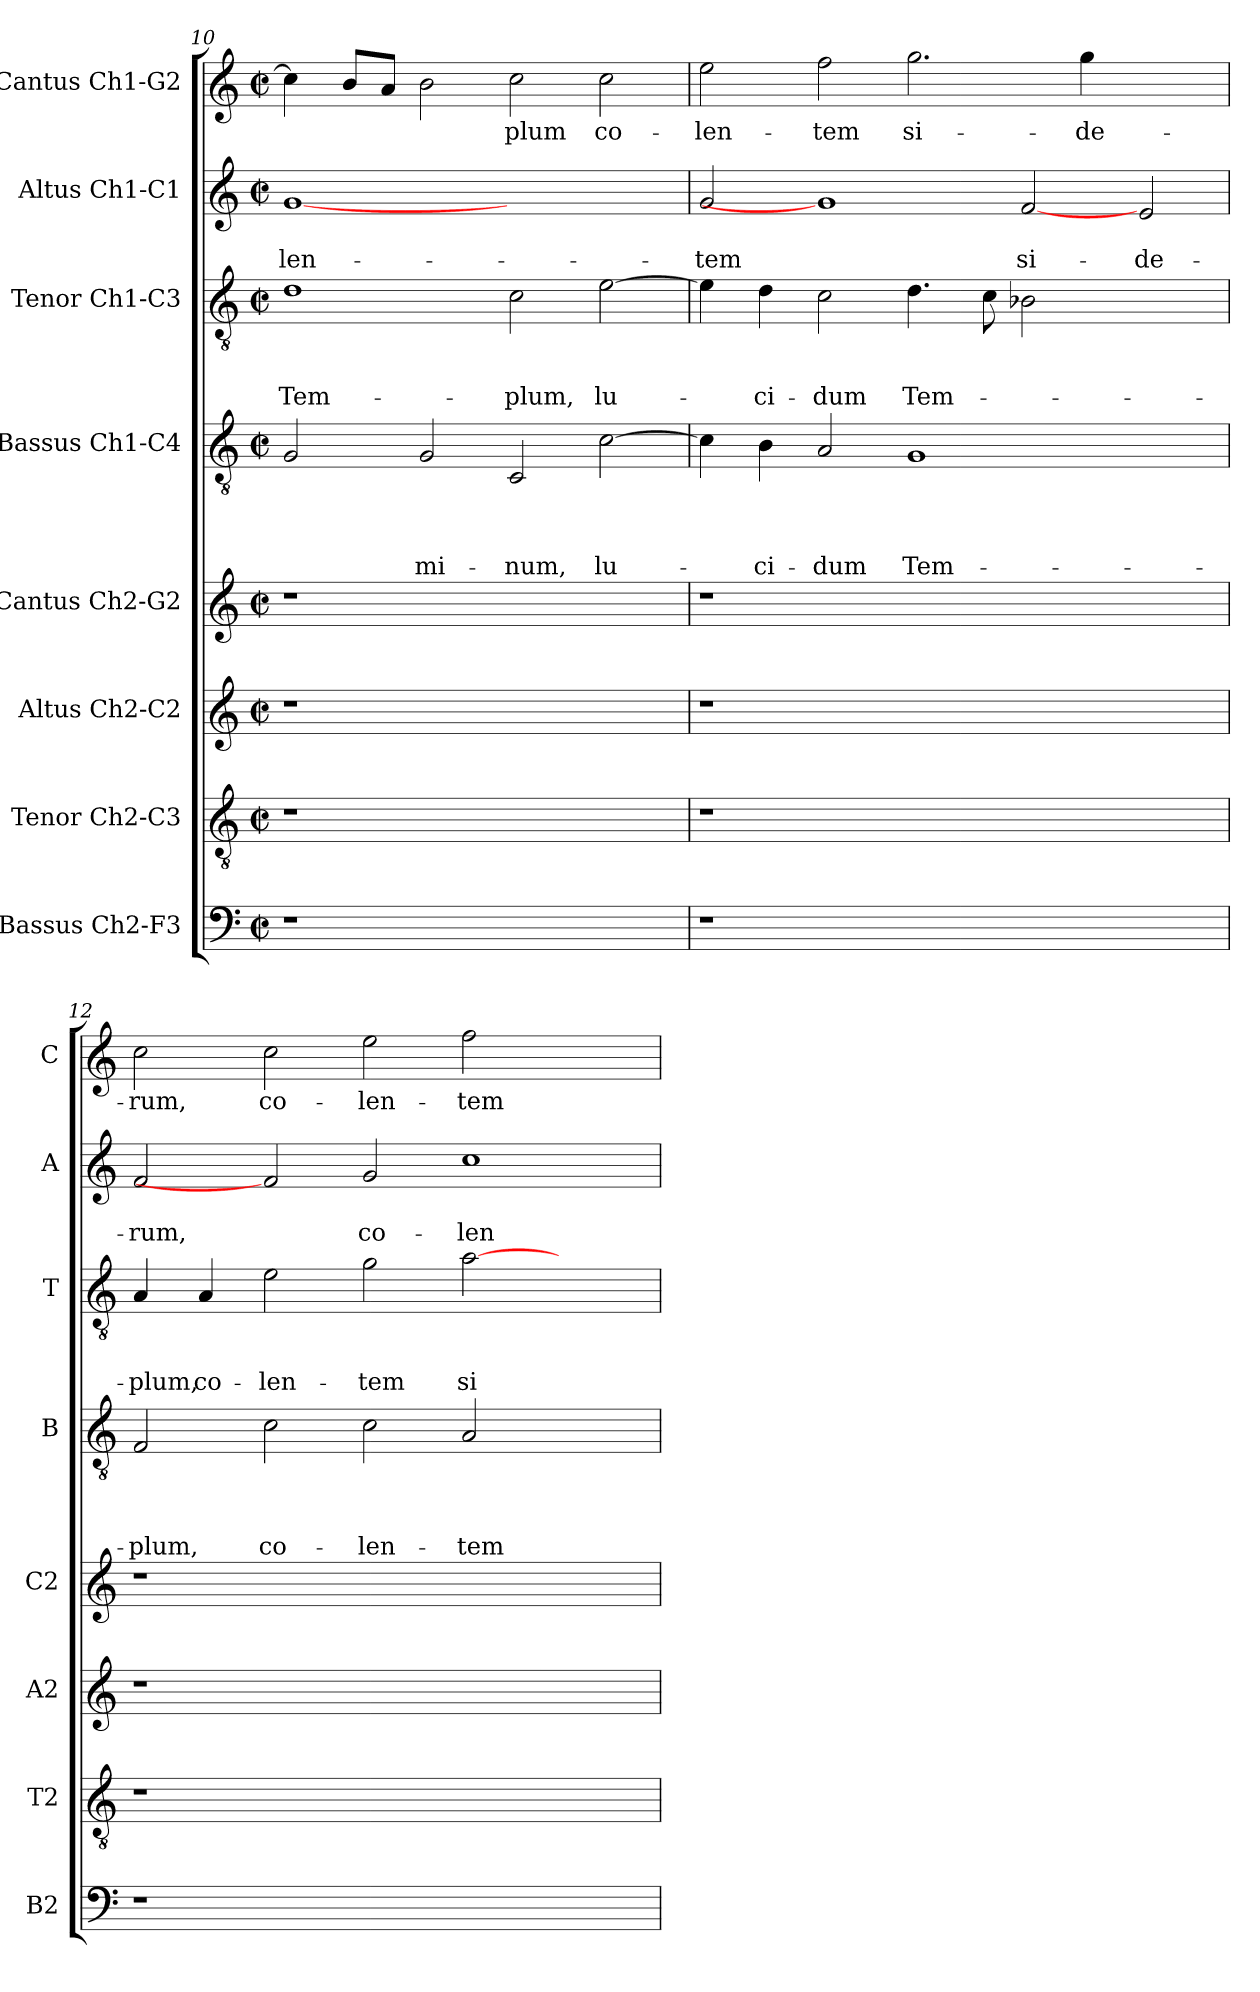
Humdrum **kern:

**kern	**kern	**kern	**kern	**kern	**text	**text	**text	**text	**kern	**text	**text	**text	**kern	**text	**text	**kern	**text
*part8	*part7	*part6	*part5	*part4	*part4	*part4	*part4	*part4	*part3	*part3	*part3	*part3	*part2	*part2	*part2	*part1	*part1
*staff8	*staff7	*staff6	*staff5	*staff4	*staff4	*staff4	*staff4	*staff4	*staff3	*staff3	*staff3	*staff3	*staff2	*staff2	*staff2	*staff1	*staff1
*I"Bassus Ch2-F3	*I"Tenor Ch2-C3	*I"Altus Ch2-C2	*I"Cantus Ch2-G2	*I"Bassus Ch1-C4	*	*	*	*	*I"Tenor Ch1-C3	*	*	*	*I"Altus Ch1-C1	*	*	*I"Cantus Ch1-G2	*
*I'B2	*I'T2	*I'A2	*I'C2	*I'B	*	*	*	*	*I'T	*	*	*	*I'A	*	*	*I'C	*
*clefF4	*clefGv2	*clefG2	*clefG2	*clefGv2	*	*	*	*	*clefGv2	*	*	*	*clefG2	*	*	*clefG2	*
*k[]	*k[]	*k[]	*k[]	*k[]	*	*	*	*	*k[]	*	*	*	*k[]	*	*	*k[]	*
*C:	*C:	*C:	*C:	*C:	*	*	*	*	*C:	*	*	*	*C:	*	*	*C:	*
*M2/2	*M2/2	*M2/2	*M2/2	*M2/2	*	*	*	*	*M2/2	*	*	*	*M2/2	*	*	*M2/2	*
*met(c|)	*met(c|)	*met(c|)	*met(c|)	*met(c|)	*	*	*	*	*met(c|)	*	*	*	*met(c|)	*	*	*met(c|)	*
=10	=10	=10	=10	=10	=10	=10	=10	=10	=10	=10	=10	=10	=10	=10	=10	=10	=10
!	!	!	!	!	!	!	!	!	!	!	!	!LO:LY:b	!	!	!LO:LY:b	!	!
1r	1r	1r	1r	2G/	.	.	.	.	1d	.	.	Tem-	[1g	.	-len-	4cc\]	.
.	.	.	.	.	.	.	.	.	.	.	.	.	.	.	.	8b/L	.
.	.	.	.	.	.	.	.	.	.	.	.	.	.	.	.	8a/J	.
!	!	!	!	!	!	!	!	!LO:LY:b	!	!	!	!	!	!	!	!	!
.	.	.	.	2G/	.	.	.	-mi-	.	.	.	.	.	.	.	2b\	.
!	!	!	!	!	!	!	!	!LO:LY:b	!	!	!	!LO:LY:b	!	!	!	!	!LO:LY:b
1ryy	1ryy	1ryy	1ryy	2C/	.	.	.	-num,	2c\	.	.	-plum,	1ryy	.	.	2cc\	-plum
!	!	!	!	!	!	!	!	!LO:LY:b	!	!	!	!LO:LY:b	!	!	!	!	!LO:LY:b
.	.	.	.	[2c\	.	.	.	lu-	[2e\	.	.	lu-	.	.	.	2cc\	co-
!!LO:PB:g=z
=11	=11	=11	=11	=11	=11	=11	=11	=11	=11	=11	=11	=11	=11	=11	=11	=11	=11
!	!	!	!	!	!	!	!	!	!	!	!	!	!	!	!LO:LY:b	!	!LO:LY:b
1r	1r	1r	1r	4c\]	.	.	.	.	4e\]	.	.	.	2g/	.	-tem	2ee\	-len-
!	!	!	!	!	!	!	!	!LO:LY:b	!	!	!	!LO:LY:b	!	!	!	!	!
.	.	.	.	4B\	.	.	.	-ci-	4d\	.	.	-ci-	.	.	.	.	.
!	!	!	!	!	!	!	!	!LO:LY:b	!	!	!	!LO:LY:b	!	!	!	!	!LO:LY:b
.	.	.	.	2A/	.	.	.	-dum	2c\	.	.	-dum	1g]	.	.	2ff\	-tem
!	!	!	!	!	!	!	!	!LO:LY:b	!	!	!	!LO:LY:b	!	!	!	!	!LO:LY:b
1.ryy	1.ryy	1.ryy	1.ryy	1G	.	.	.	Tem-	4.d\	.	.	Tem-	.	.	.	2.gg\	si-
.	.	.	.	.	.	.	.	.	8c\	.	.	.	.	.	.	.	.
!	!	!	!	!	!	!	!	!	!	!	!	!	!	!	!LO:LY:b	!	!
.	.	.	.	.	.	.	.	.	2B-X\	.	.	.	[2f	.	si-	.	.
!	!	!	!	!	!	!	!	!	!	!	!	!	!	!	!	!	!LO:LY:b
.	.	.	.	.	.	.	.	.	.	.	.	.	.	.	.	4gg\	-de-
!	!	!	!	!	!	!	!	!	!	!	!	!	!	!	!LO:LY:b	!	!
.	.	.	.	2ryy	.	.	.	.	2ryy	.	.	.	2e/	.	-de-	2ryy	.
=12	=12	=12	=12	=12	=12	=12	=12	=12	=12	=12	=12	=12	=12	=12	=12	=12	=12
!	!	!	!	!	!	!	!	!LO:LY:b	!	!	!	!LO:LY:b	!	!	!LO:LY:b	!	!LO:LY:b
1r	1r	1r	1r	2F/	.	.	.	-plum,	4A/	.	.	-plum,	2f/	.	-rum,	2cc\	-rum,
!	!	!	!	!	!	!	!	!	!	!	!	!LO:LY:b	!	!	!	!	!
.	.	.	.	.	.	.	.	.	4A/	.	.	co-	.	.	.	.	.
!	!	!	!	!	!	!	!	!LO:LY:b	!	!	!	!LO:LY:b	!	!	!	!	!LO:LY:b
.	.	.	.	2c\	.	.	.	co-	2e\	.	.	-len-	2f]	.	.	2cc\	co-
!	!	!	!	!	!	!	!	!LO:LY:b	!	!	!	!LO:LY:b	!	!	!LO:LY:b	!	!LO:LY:b
1.ryy	1.ryy	1.ryy	1.ryy	2c\	.	.	.	-len-	2g\	.	.	-tem	2g/	.	co-	2ee\	-len-
!	!	!	!	!	!	!	!	!LO:LY:b	!	!	!	!LO:LY:b	!	!	!LO:LY:b	!	!LO:LY:b
.	.	.	.	2A/	.	.	.	-tem	[2a\	.	.	si-	1cc	.	-len-	2ff\	-tem
.	.	.	.	2ryy	.	.	.	.	2ryy	.	.	.	.	.	.	2ryy	.
=	=	=	=	=	=	=	=	=	=	=	=	=	=	=	=	=	=
*-	*-	*-	*-	*-	*-	*-	*-	*-	*-	*-	*-	*-	*-	*-	*-	*-	*-
